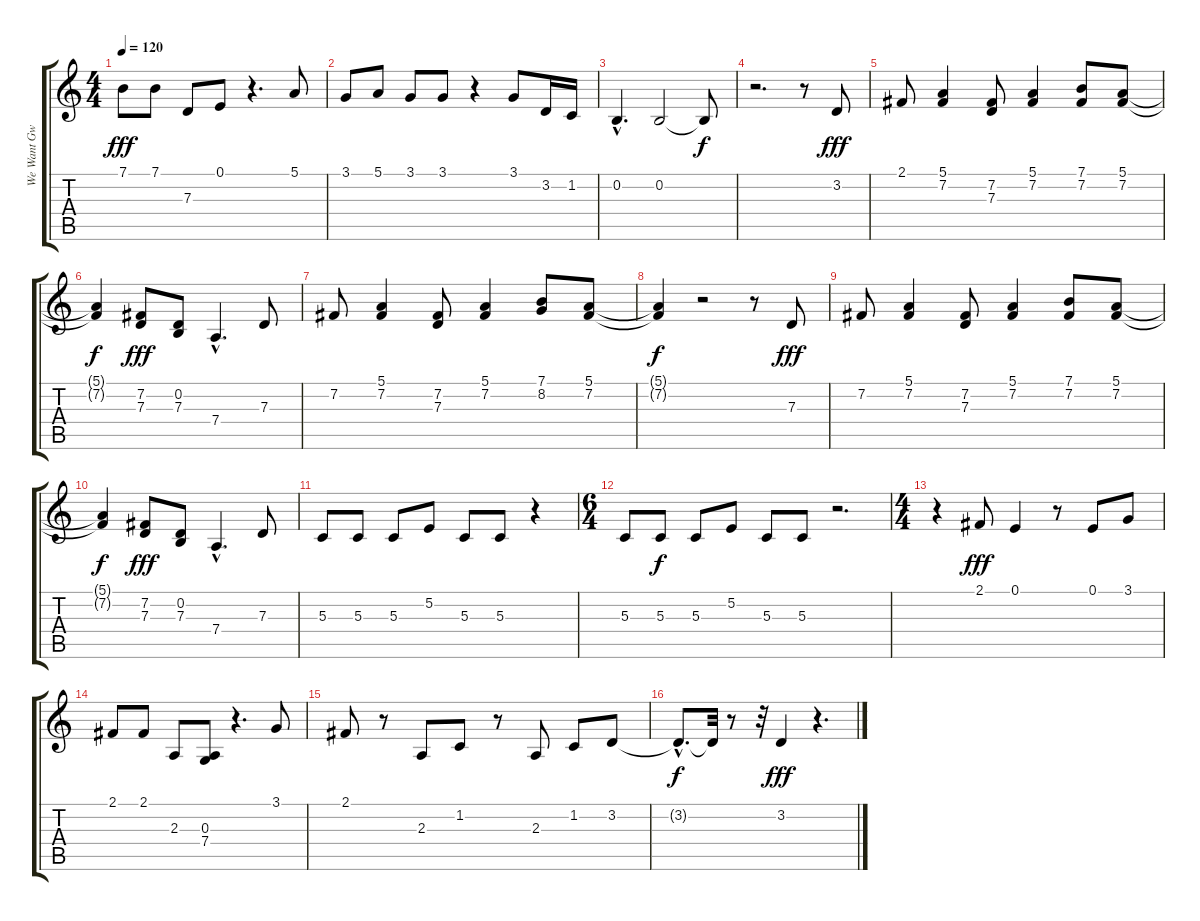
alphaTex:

\track ("We Want Gwen!  We Want Gwen!" "We Want Gw") {instrument orchestralharp}
\staff {score tabs}
\tuning (E4 B3 G3 D3 A2 E2) {hide}
\ts (4 4)
\tempo 120
\clef g2
\ks c
7.1.8{dy fff} 7.1.8 7.3.8 0.1.8 r.4{d} 5.1.8 |
3.1.8 5.1.8 3.1.8 3.1.8 r.4 3.1.8 3.2.16 1.2.16 |
0.2{hac}.4{d} 0.2.2 0.2{t}.8{dy f} |
r.2{d} r.8 3.2.8{dy fff} |
2.1.8 (5.1 7.2).4 (7.2 7.3).8 (5.1 7.2).4 (7.1 7.2).8 (5.1 7.2).8 |
(5.1{t} 7.2{t}).4{dy f} (7.2 7.3).8{dy fff} (0.2 7.3).8 7.4{hac}.4{d} 7.3.8 |
7.2.8 (5.1 7.2).4 (7.2 7.3).8 (5.1 7.2).4 (7.1 8.2).8 (5.1 7.2).8 |
(5.1{t} 7.2{t}).4{dy f} r.2 r.8 7.3.8{dy fff} |
7.2.8 (5.1 7.2).4 (7.2 7.3).8 (5.1 7.2).4 (7.1 7.2).8 (5.1 7.2).8 |
(5.1{t} 7.2{t}).4{dy f} (7.2 7.3).8{dy fff} (0.2 7.3).8 7.4{hac}.4{d} 7.3.8 |
5.3.8 5.3.8 5.3.8 5.2.8 5.3.8 5.3.8 r.4 |
\ts (6 4)
5.3.8 5.3.8{dy f} 5.3.8 5.2.8 5.3.8 5.3.8 r.2{d} |
\ts (4 4)
r.4 2.1.8{dy fff instrument orchestralharp} 0.1.4 r.8 0.1.8 3.1.8 |
2.1.8 2.1.8 2.3.8 (0.3 7.4).8 r.4{d} 3.1.8 |
2.1.8 r.8 2.3.8 1.2.8 r.8 2.3.8 1.2.8 3.2.8 |
3.2{hac t}.8{d dy f} 3.2{t}.32 r.8 r.32 3.2.4{dy fff} r.4{d}
